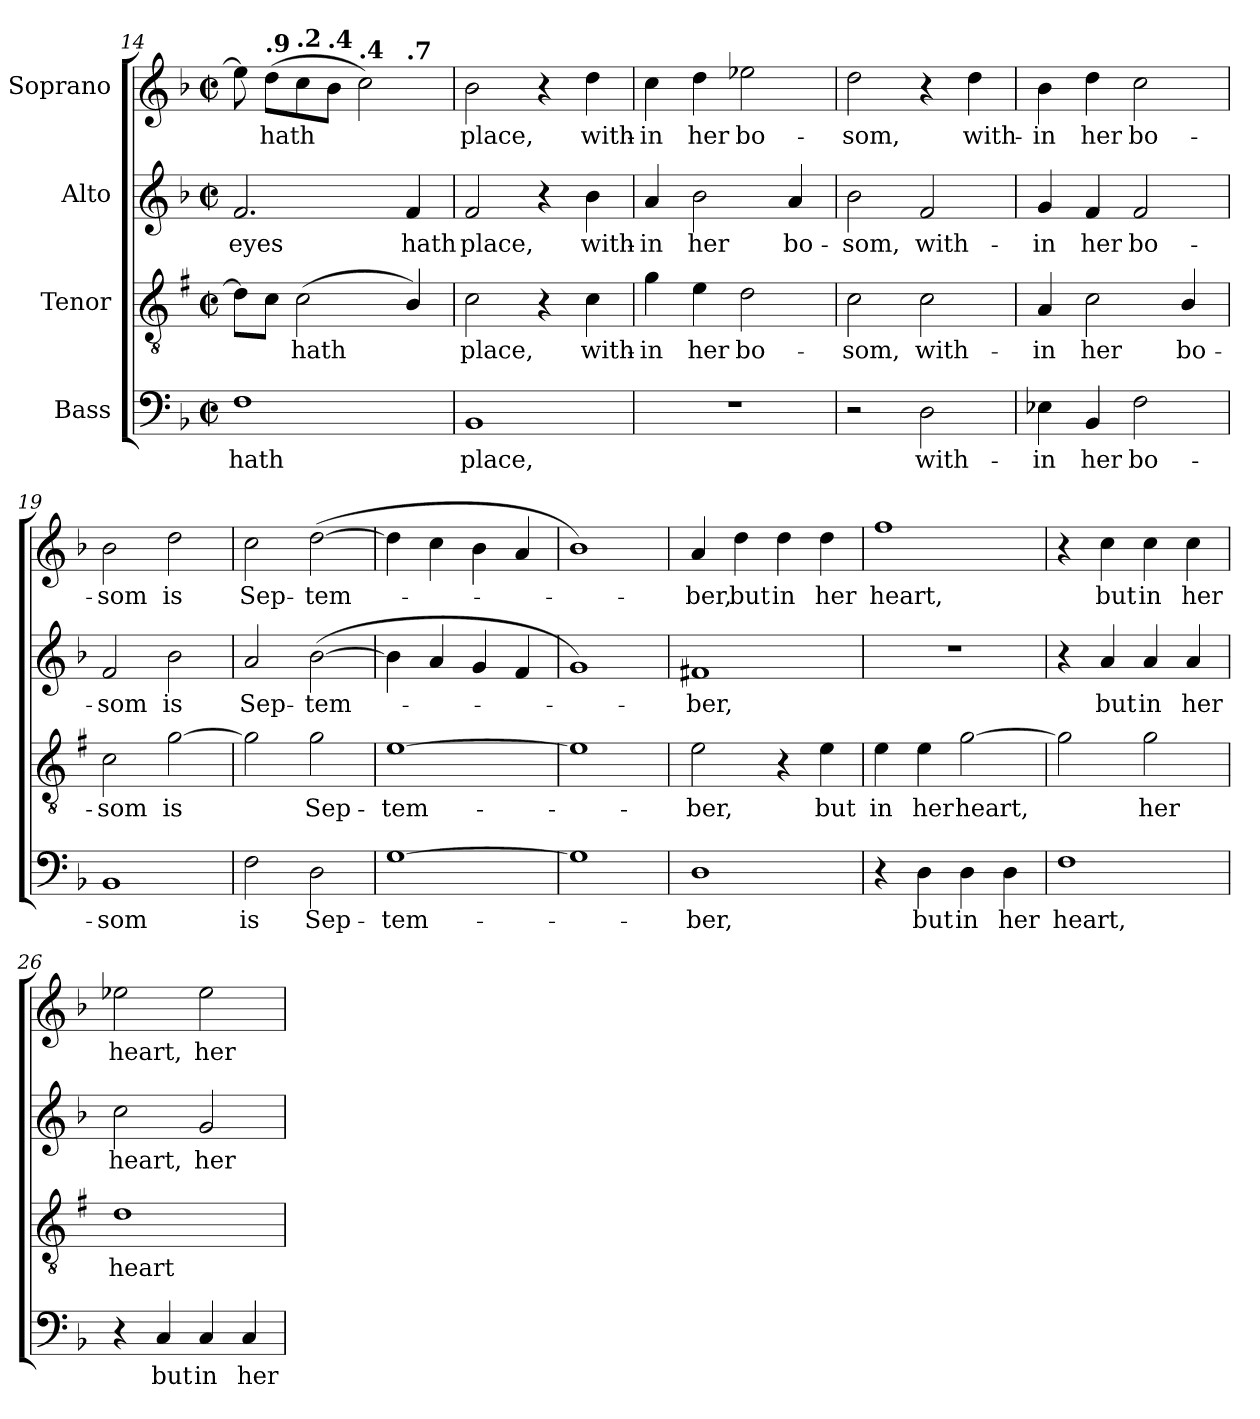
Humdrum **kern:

**kern	**text	**kern	**text	**kern	**text	**kern	**text
*part4	*part4	*part3	*part3	*part2	*part2	*part1	*part1
*staff4	*staff4	*staff3	*staff3	*staff2	*staff2	*staff1	*staff1
*I"Bass	*	*I"Tenor	*	*I"Alto	*	*I"Soprano	*
!!LO:LB:g=z
*clefF4	*	*clefGv2	*	*clefG2	*	*clefG2	*
*	*	*ITrd1c2	*	*	*	*	*
*k[b-]	*	*k[b-]	*	*k[b-]	*	*k[b-]	*
*M2/2	*	*M2/2	*	*M2/2	*	*M2/2	*
*met(c|)	*	*met(c|)	*	*met(c|)	*	*met(c|)	*
*MM150	*	*MM150	*	*MM150	*	*MM150	*
=14	=14	=14	=14	=14	=14	=14	=14
!	!	!	!	!	!	!LO:TX:a:B:t=.4	!
!	!LO:LY:b	!	!	!	!LO:LY:b	!	!
*	*	*	*	*	*	*^	*
1F	hath	8c\L]	.	2.f/	eyes	8ee-\]	2.ryy	.
*	*	*	*	*	*	*MM148	*	*
!	!	!	!	!	!	!LO:TX:a:B:t=.9	!	!
!	!	!	!	!	!	!	!	!LO:LY:b
.	.	8B-\J	.	.	.	(>8dd\L	.	hath
*	*	*	*	*	*	*MM148	*	*
!	!	!	!	!	!	!LO:TX:a:B:t=.2	!	!
!	!	!	!LO:LY:b	!	!	!	!	!
.	.	(>2B-\	hath	.	.	8cc\	.	.
*	*	*	*	*	*	*MM146	*	*
!	!	!	!	!	!	!LO:TX:a:B:t=.4	!	!
.	.	.	.	.	.	8b-\J	.	.
*	*	*	*	*	*	*MM144	*	*
!	!	!	!	!	!	!LO:TX:a:B:t=.4	!	!
.	.	.	.	.	.	2cc\)	.	.
*	*	*	*	*	*	*MM138	*	*
!	!	!	!	!	!	!	!LO:TX:a:B:t=.7	!
!	!	!	!	!	!LO:LY:b	!	!	!
.	.	4A/)	.	4f/	hath	.	4ryy	.
*	*	*	*	*	*	*v	*v	*
=15	=15	=15	=15	=15	=15	=15	=15
*	*	*	*	*	*	*MM152	*
*	*	*	*	*	*	*^	*
!	!LO:LY:b	!	!LO:LY:b	!	!LO:LY:b	!	!	!LO:LY:b
*	*	*	*	*	*	*v	*v	*
1BB-	place,	2B-\	place,	2f/	place,	2b-\	place,
.	.	4r	.	4r	.	4r	.
!	!	!	!LO:LY:b	!	!LO:LY:b	!	!LO:LY:b
.	.	4B-\	with-	4b-\	with-	4dd\	with-
=16	=16	=16	=16	=16	=16	=16	=16
!	!	!	!LO:LY:b	!	!LO:LY:b	!	!LO:LY:b
1r	.	4f\	-in	4a/	-in	4cc\	-in
!	!	!	!LO:LY:b	!	!LO:LY:b	!	!LO:LY:b
.	.	4d\	her	2b-\	her	4dd\	her
!	!	!	!LO:LY:b	!	!	!	!LO:LY:b
.	.	2c\	bo-	.	.	2ee-X\	bo-
!	!	!	!	!	!LO:LY:b	!	!
.	.	.	.	4a/	bo-	.	.
=17	=17	=17	=17	=17	=17	=17	=17
!	!	!	!LO:LY:b	!	!LO:LY:b	!	!LO:LY:b
2r	.	2B-\	-som,	2b-\	-som,	2dd\	-som,
!	!LO:LY:b	!	!LO:LY:b	!	!LO:LY:b	!	!
2D\	with-	2B-\	with-	2f/	with-	4r	.
!	!	!	!	!	!	!	!LO:LY:b
.	.	.	.	.	.	4dd\	with-
=18	=18	=18	=18	=18	=18	=18	=18
!	!LO:LY:b	!	!LO:LY:b	!	!LO:LY:b	!	!LO:LY:b
4E-X\	-in	4G/	-in	4g/	-in	4b-\	-in
!	!LO:LY:b	!	!LO:LY:b	!	!LO:LY:b	!	!LO:LY:b
4BB-/	her	2B-\	her	4f/	her	4dd\	her
!	!LO:LY:b	!	!	!	!LO:LY:b	!	!LO:LY:b
2F\	bo-	.	.	2f/	bo-	2cc\	bo-
!	!	!	!LO:LY:b	!	!	!	!
.	.	4A/	bo-	.	.	.	.
!!LO:LB:g=z
=19	=19	=19	=19	=19	=19	=19	=19
!	!LO:LY:b	!	!LO:LY:b	!	!LO:LY:b	!	!LO:LY:b
1BB-	-som	2B-\	-som	2f/	-som	2b-\	-som
!	!	!	!LO:LY:b	!	!LO:LY:b	!	!LO:LY:b
.	.	[2f\	is	2b-\	is	2dd\	is
=20	=20	=20	=20	=20	=20	=20	=20
!	!LO:LY:b	!	!	!	!LO:LY:b	!	!LO:LY:b
2F\	is	2f\]	.	2a/	Sep-	2cc\	Sep-
!	!LO:LY:b	!	!LO:LY:b	!	!LO:LY:b	!	!LO:LY:b
2D\	Sep-	2f\	Sep-	(<[2b-\	-tem-	(>[2dd\	-tem-
=21	=21	=21	=21	=21	=21	=21	=21
!	!LO:LY:b	!	!LO:LY:b	!	!	!	!
[1G	-tem-	[1d	-tem-	4b-\]	.	4dd\]	.
.	.	.	.	4a/	.	4cc\	.
.	.	.	.	4g/	.	4b-\	.
.	.	.	.	4f/	.	4a/	.
=22	=22	=22	=22	=22	=22	=22	=22
1G]	.	1d]	.	1g)	.	1b-)	.
=23	=23	=23	=23	=23	=23	=23	=23
!	!LO:LY:b	!	!LO:LY:b	!	!LO:LY:b	!	!LO:LY:b
1D	-ber,	2d\	-ber,	1f#X	-ber,	4a/	-ber,
!	!	!	!	!	!	!	!LO:LY:b
.	.	.	.	.	.	4dd\	but
!	!	!	!	!	!	!	!LO:LY:b
.	.	4r	.	.	.	4dd\	in
!	!	!	!LO:LY:b	!	!	!	!LO:LY:b
.	.	4d\	but	.	.	4dd\	her
!!LO:PB:g=z
=24	=24	=24	=24	=24	=24	=24	=24
!	!	!	!LO:LY:b	!	!	!	!LO:LY:b
4r	.	4d\	in	1r	.	1ff	heart,
!	!LO:LY:b	!	!LO:LY:b	!	!	!	!
4D\	but	4d\	her	.	.	.	.
!	!LO:LY:b	!	!LO:LY:b	!	!	!	!
4D\	in	[2f\	heart,	.	.	.	.
!	!LO:LY:b	!	!	!	!	!	!
4D\	her	.	.	.	.	.	.
=25	=25	=25	=25	=25	=25	=25	=25
!	!LO:LY:b	!	!	!	!	!	!
1F	heart,	2f\]	.	4r	.	4r	.
!	!	!	!	!	!LO:LY:b	!	!LO:LY:b
.	.	.	.	4a/	but	4cc\	but
!	!	!	!LO:LY:b	!	!LO:LY:b	!	!LO:LY:b
.	.	2f\	her	4a/	in	4cc\	in
!	!	!	!	!	!LO:LY:b	!	!LO:LY:b
.	.	.	.	4a/	her	4cc\	her
=26	=26	=26	=26	=26	=26	=26	=26
!	!	!	!LO:LY:b	!	!LO:LY:b	!	!LO:LY:b
4r	.	1c	heart	2cc\	heart,	2ee-X\	heart,
!	!LO:LY:b	!	!	!	!	!	!
4C/	but	.	.	.	.	.	.
!	!LO:LY:b	!	!	!	!LO:LY:b	!	!LO:LY:b
4C/	in	.	.	2g/	her	2ee-\	her
!	!LO:LY:b	!	!	!	!	!	!
4C/	her	.	.	.	.	.	.
=	=	=	=	=	=	=	=
*-	*-	*-	*-	*-	*-	*-	*-
